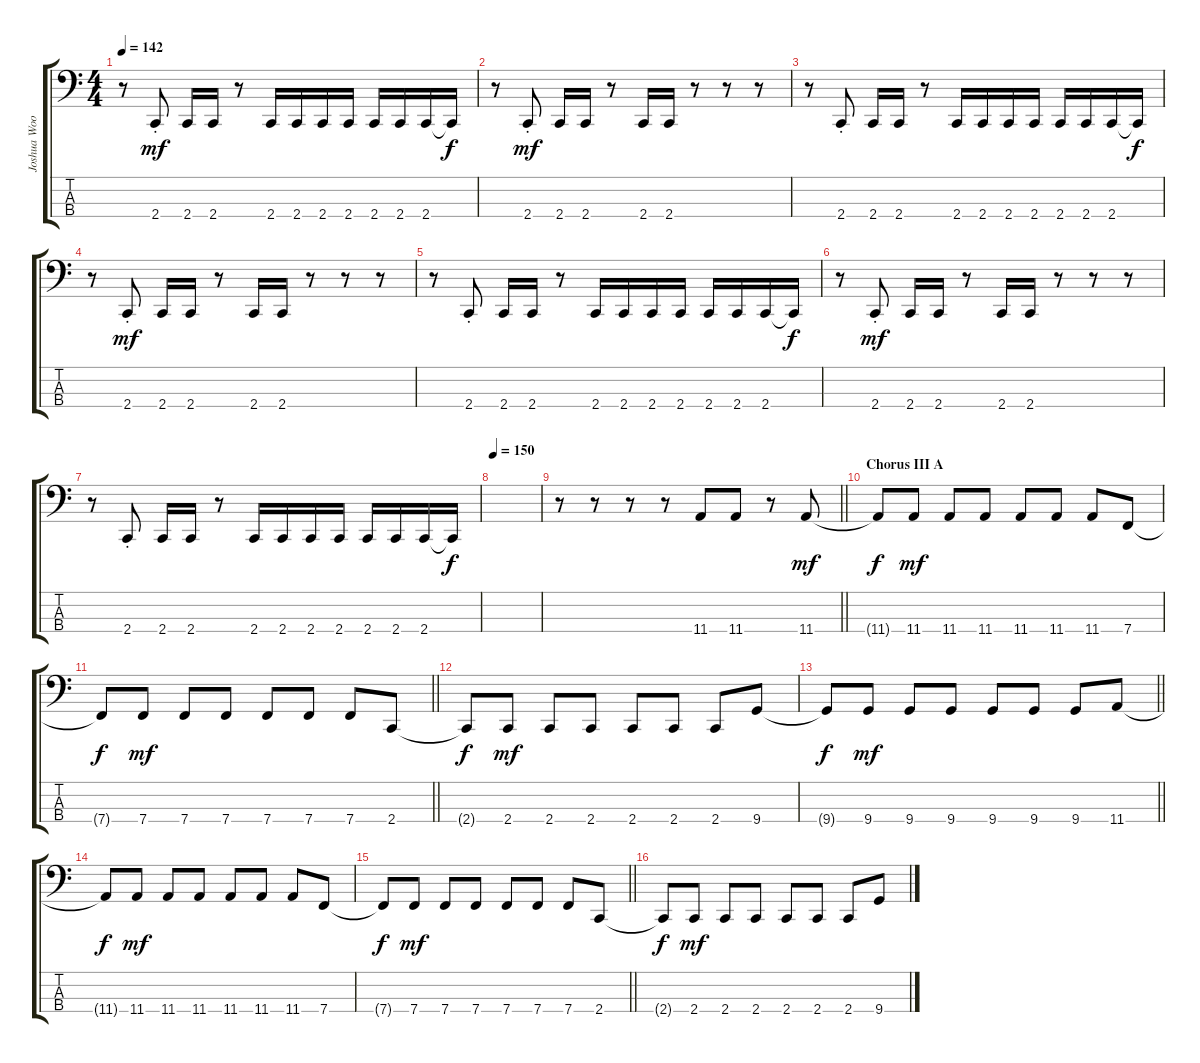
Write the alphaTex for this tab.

\track ("Joshua Woodard" "Joshua Woo") {instrument electricbassfinger}
\staff {score tabs}
\tuning (Eb2 Bb1 F1 Bb0) {hide}
\ts (4 4)
\tempo 142
\clef f4
\ks c
r.8{dy mf} 2.4{st}.8 2.4.16 2.4.16 r.8 2.4.16 2.4.16 2.4.16 2.4.16 2.4.16 2.4.16 2.4.16 2.4{t}.16{dy f} |
r.8 2.4{st}.8{dy mf} 2.4.16 2.4.16 r.8 2.4.16 2.4.16 r.8 r.8 r.8 |
r.8 2.4{st}.8 2.4.16 2.4.16 r.8 2.4.16 2.4.16 2.4.16 2.4.16 2.4.16 2.4.16 2.4.16 2.4{t}.16{dy f} |
r.8 2.4{st}.8{dy mf} 2.4.16 2.4.16 r.8 2.4.16 2.4.16 r.8 r.8 r.8 |
r.8 2.4{st}.8 2.4.16 2.4.16 r.8 2.4.16 2.4.16 2.4.16 2.4.16 2.4.16 2.4.16 2.4.16 2.4{t}.16{dy f} |
r.8 2.4{st}.8{dy mf} 2.4.16 2.4.16 r.8 2.4.16 2.4.16 r.8 r.8 r.8 |
r.8 2.4{st}.8 2.4.16 2.4.16 r.8 2.4.16 2.4.16 2.4.16 2.4.16 2.4.16 2.4.16 2.4.16 2.4{t}.16{dy f} |
\tempo 150
|
\barLineRight lightlight
r.8 r.8 r.8 r.8 11.4.8 11.4.8 r.8 11.4.8{dy mf} |
\section ("" "Chorus III A")
11.4{t}.8{dy f} 11.4.8{dy mf} 11.4.8 11.4.8 11.4.8 11.4.8 11.4.8 7.4.8 |
\barLineRight lightlight
7.4{t}.8{dy f} 7.4.8{dy mf} 7.4.8 7.4.8 7.4.8 7.4.8 7.4.8 2.4.8 |
2.4{t}.8{dy f} 2.4.8{dy mf} 2.4.8 2.4.8 2.4.8 2.4.8 2.4.8 9.4.8 |
\barLineRight lightlight
9.4{t}.8{dy f} 9.4.8{dy mf} 9.4.8 9.4.8 9.4.8 9.4.8 9.4.8 11.4.8 |
11.4{t}.8{dy f} 11.4.8{dy mf} 11.4.8 11.4.8 11.4.8 11.4.8 11.4.8 7.4.8 |
\barLineRight lightlight
7.4{t}.8{dy f} 7.4.8{dy mf} 7.4.8 7.4.8 7.4.8 7.4.8 7.4.8 2.4.8 |
2.4{t}.8{dy f} 2.4.8{dy mf} 2.4.8 2.4.8 2.4.8 2.4.8 2.4.8 9.4.8
